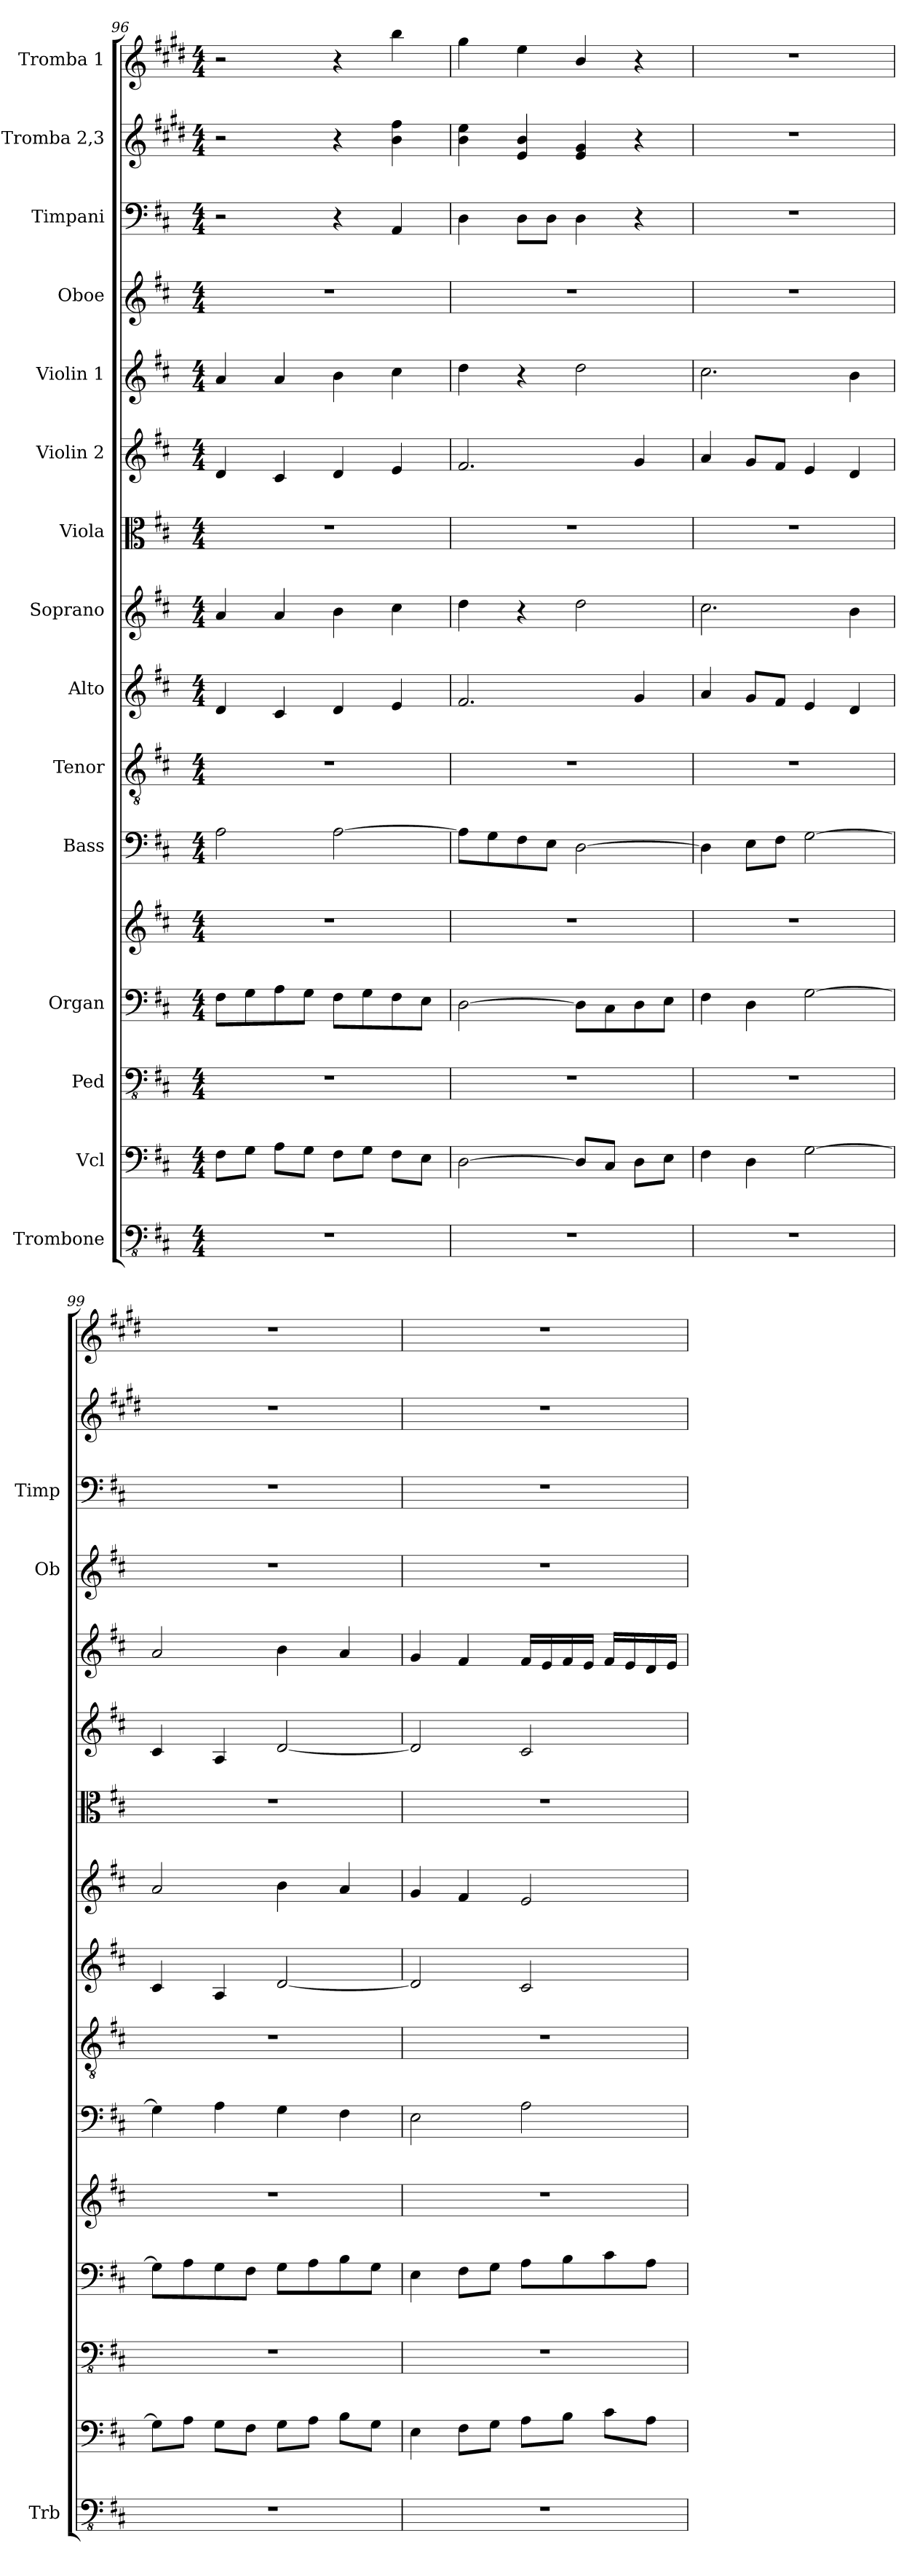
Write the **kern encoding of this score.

**kern	**kern	**kern	**kern	**kern	**kern	**kern	**kern	**kern	**kern	**kern	**kern	**kern	**kern	**kern	**kern
*part15	*part14	*part13	*part12	*part12	*part11	*part10	*part9	*part8	*part7	*part6	*part5	*part4	*part3	*part2	*part1
*staff16	*staff15	*staff14	*staff13	*staff12	*staff11	*staff10	*staff9	*staff8	*staff7	*staff6	*staff5	*staff4	*staff3	*staff2	*staff1
*I"Trombone	*I"Vcl	*I"Ped	*I"Organ	*	*I"Bass	*I"Tenor	*I"Alto	*I"Soprano	*I"Viola	*I"Violin 2	*I"Violin 1	*I"Oboe	*I"Timpani	*I"Tromba 2,3	*I"Tromba 1
*I'Trb	*	*	*	*	*	*	*	*	*	*	*	*I'Ob	*I'Timp	*	*
*clefFv4	*clefF4	*clefFv4	*clefF4	*clefG2	*clefF4	*clefGv2	*clefG2	*clefG2	*clefC3	*clefG2	*clefG2	*clefG2	*clefF4	*clefG2	*clefG2
*	*	*	*	*	*	*	*	*	*	*	*	*	*	*ITrd1c2	*ITrd1c2
*k[f#c#]	*k[f#c#]	*k[f#c#]	*k[f#c#]	*k[f#c#]	*k[f#c#]	*k[f#c#]	*k[f#c#]	*k[f#c#]	*k[f#c#]	*k[f#c#]	*k[f#c#]	*k[f#c#]	*k[f#c#]	*k[f#c#]	*k[f#c#]
*M4/4	*M4/4	*M4/4	*M4/4	*M4/4	*M4/4	*M4/4	*M4/4	*M4/4	*M4/4	*M4/4	*M4/4	*M4/4	*M4/4	*M4/4	*M4/4
=96	=96	=96	=96	=96	=96	=96	=96	=96	=96	=96	=96	=96	=96	=96	=96
1r	8F#\L	1r	8F#\L	1r	2A\	1r	4d/	4a/	1r	4d/	4a/	1r	2r	2r	2r
.	8G\J	.	8G\	.	.	.	.	.	.	.	.	.	.	.	.
.	8A\L	.	8A\	.	.	.	4c#/	4a/	.	4c#/	4a/	.	.	.	.
.	8G\J	.	8G\J	.	.	.	.	.	.	.	.	.	.	.	.
.	8F#\L	.	8F#\L	.	[2A\	.	4d/	4b\	.	4d/	4b\	.	4r	4r	4r
.	8G\J	.	8G\	.	.	.	.	.	.	.	.	.	.	.	.
.	8F#\L	.	8F#\	.	.	.	4e/	4cc#\	.	4e/	4cc#\	.	4AA/	4a\ 4ee\	4aa\
.	8E\J	.	8E\J	.	.	.	.	.	.	.	.	.	.	.	.
!!LO:PB:g=z
=97	=97	=97	=97	=97	=97	=97	=97	=97	=97	=97	=97	=97	=97	=97	=97
1r	[2D\	1r	[2D\	1r	8A\L]	1r	2.f#/	4dd\	1r	2.f#/	4dd\	1r	4D\	4a\ 4dd\	4ff#\
.	.	.	.	.	8G\	.	.	.	.	.	.	.	.	.	.
.	.	.	.	.	8F#\	.	.	4r	.	.	4r	.	8D\L	4d/ 4a/	4dd\
.	.	.	.	.	8E\J	.	.	.	.	.	.	.	8D\J	.	.
.	8D/L]	.	8D\L]	.	[2D\	.	.	2dd\	.	.	2dd\	.	4D\	4d/ 4f#/	4a/
.	8C#/J	.	8C#\	.	.	.	.	.	.	.	.	.	.	.	.
.	8D\L	.	8D\	.	.	.	4g/	.	.	4g/	.	.	4r	4r	4r
.	8E\J	.	8E\J	.	.	.	.	.	.	.	.	.	.	.	.
=98	=98	=98	=98	=98	=98	=98	=98	=98	=98	=98	=98	=98	=98	=98	=98
1r	4F#\	1r	4F#\	1r	4D\]	1r	4a/	2.cc#\	1r	4a/	2.cc#\	1r	1r	1r	1r
.	4D\	.	4D\	.	8E\L	.	8g/L	.	.	8g/L	.	.	.	.	.
.	.	.	.	.	8F#\J	.	8f#/J	.	.	8f#/J	.	.	.	.	.
.	[2G\	.	[2G\	.	[2G\	.	4e/	.	.	4e/	.	.	.	.	.
.	.	.	.	.	.	.	4d/	4b\	.	4d/	4b\	.	.	.	.
=99	=99	=99	=99	=99	=99	=99	=99	=99	=99	=99	=99	=99	=99	=99	=99
1r	8G\L]	1r	8G\L]	1r	4G\]	1r	4c#/	2a/	1r	4c#/	2a/	1r	1r	1r	1r
.	8A\J	.	8A\	.	.	.	.	.	.	.	.	.	.	.	.
.	8G\L	.	8G\	.	4A\	.	4A/	.	.	4A/	.	.	.	.	.
.	8F#\J	.	8F#\J	.	.	.	.	.	.	.	.	.	.	.	.
.	8G\L	.	8G\L	.	4G\	.	[2d/	4b\	.	[2d/	4b\	.	.	.	.
.	8A\J	.	8A\	.	.	.	.	.	.	.	.	.	.	.	.
.	8B\L	.	8B\	.	4F#\	.	.	4a/	.	.	4a/	.	.	.	.
.	8G\J	.	8G\J	.	.	.	.	.	.	.	.	.	.	.	.
=100	=100	=100	=100	=100	=100	=100	=100	=100	=100	=100	=100	=100	=100	=100	=100
1r	4E\	1r	4E\	1r	2E\	1r	2d/]	4g/	1r	2d/]	4g/	1r	1r	1r	1r
.	8F#\L	.	8F#\L	.	.	.	.	4f#/	.	.	4f#/	.	.	.	.
.	8G\J	.	8G\J	.	.	.	.	.	.	.	.	.	.	.	.
.	8A\L	.	8A\L	.	2A\	.	2c#/	2e/	.	2c#/	16f#/LL	.	.	.	.
.	.	.	.	.	.	.	.	.	.	.	16e/	.	.	.	.
.	8B\J	.	8B\	.	.	.	.	.	.	.	16f#/	.	.	.	.
.	.	.	.	.	.	.	.	.	.	.	16e/JJ	.	.	.	.
.	8c#\L	.	8c#\	.	.	.	.	.	.	.	16f#/LL	.	.	.	.
.	.	.	.	.	.	.	.	.	.	.	16e/	.	.	.	.
.	8A\J	.	8A\J	.	.	.	.	.	.	.	16d/	.	.	.	.
.	.	.	.	.	.	.	.	.	.	.	16e/JJ	.	.	.	.
=	=	=	=	=	=	=	=	=	=	=	=	=	=	=	=
*-	*-	*-	*-	*-	*-	*-	*-	*-	*-	*-	*-	*-	*-	*-	*-
